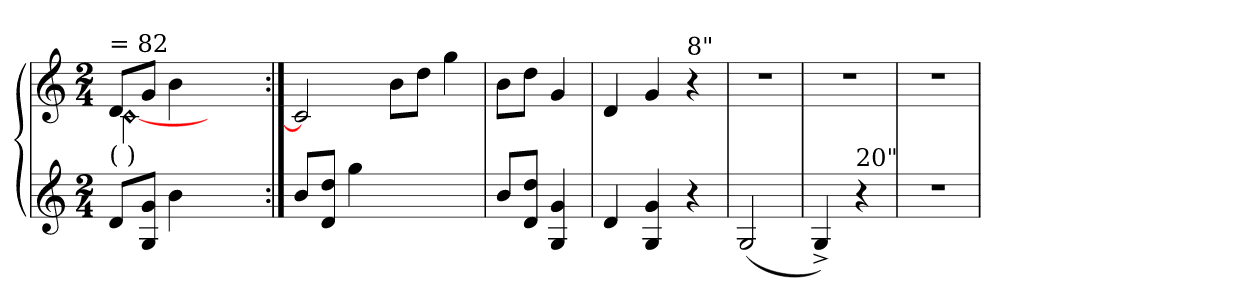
**kern	**kern
*part1	*part1
*staff2	*staff1
*clefG2	*clefG2
*k[]	*k[]
*C:	*C:
*M2/4	*M2/4
=1	=1
*	*^
!	!LO:TX:a:t== 82	!
!	!LO:TX:b:t=(   )	!
!	!	!LO:N:head=diamond
8d/L	8d/L	[2c
8G/ 8g/J	8g/J	.
4b\	4b\	.
2ryy	2ryy	2ryy
=2:|!	=2:|!	=2:|!
!	!LO:N:head=diamond	!
*	*v	*v
8b/L	2c]
8d/ 8dd/J	.
4gg\	.
2ryy	8b\L
.	8dd\J
.	4gg\
=3	=3
8b/L	8b\L
8d/ 8dd/J	8dd\J
4G/ 4g/	4g/
=4	=4
4d/	4d/
4G/ 4g/	4g/
!	!LO:TX:a:t=8"
4r	4r
=5	=5
(<2G/	2r
=6	=6
4G^</)	2r
!LO:TX:a:t=20"	!
4r	.
!!LO:PB:g=z
=7	=7
2r	2r
=	=
*-	*-
